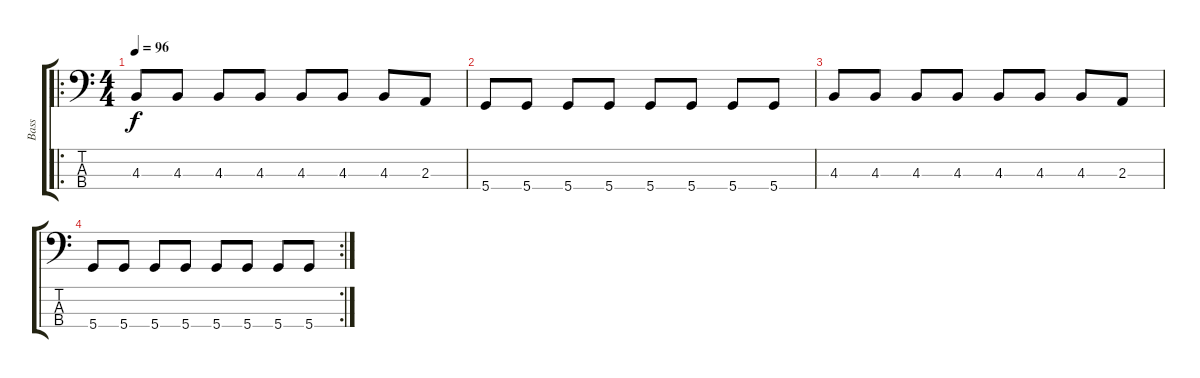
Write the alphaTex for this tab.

\track ("Bass" "Bass") {instrument electricbassfinger}
\staff {score tabs}
\tuning (F2 C2 G1 D1) {hide}
\ro
\ts (4 4)
\tempo 96
\clef f4
\ks c
4.3.8{dy f} 4.3.8 4.3.8 4.3.8 4.3.8 4.3.8 4.3.8 2.3.8 |
5.4.8 5.4.8 5.4.8 5.4.8 5.4.8 5.4.8 5.4.8 5.4.8 |
4.3.8 4.3.8 4.3.8 4.3.8 4.3.8 4.3.8 4.3.8 2.3.8 |
\rc 2
5.4.8 5.4.8 5.4.8 5.4.8 5.4.8 5.4.8 5.4.8 5.4.8
